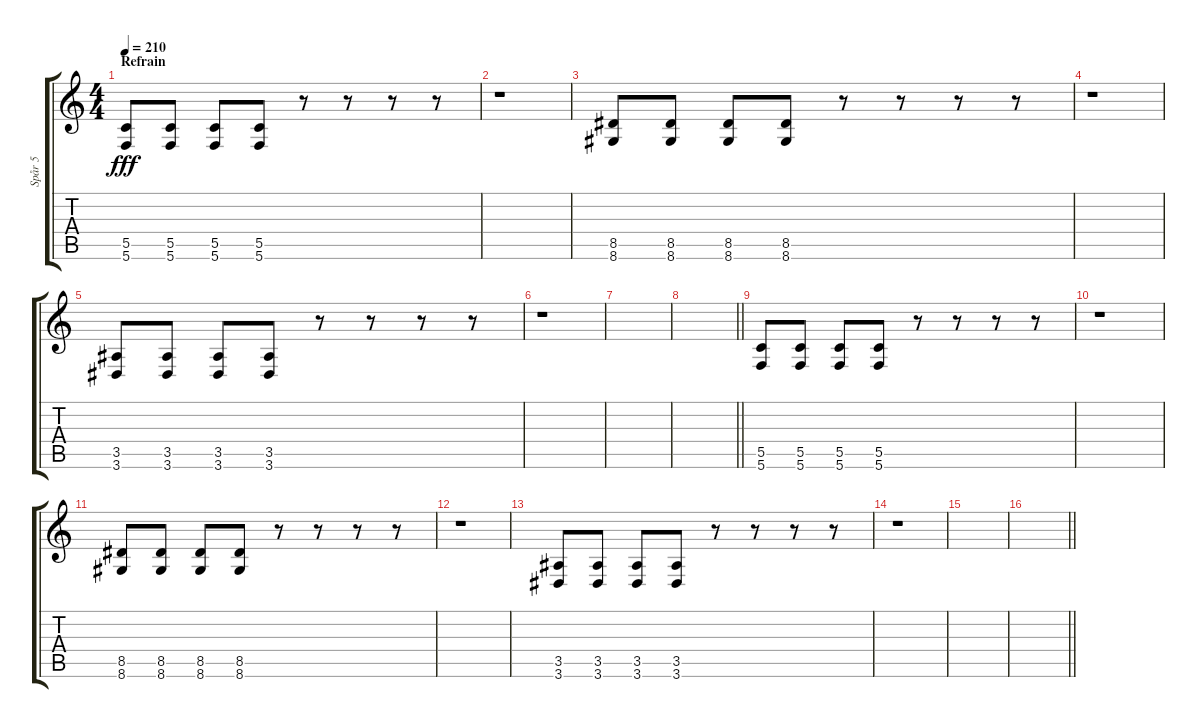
\track ("Spår 5" "Spår 5") {instrument distortionguitar}
\staff {score tabs}
\tuning (D4 A3 F3 C3 G2 C2) {hide}
\ts (4 4)
\section ("" "Refrain")
\tempo 210
\clef g2
\ks c
(5.5 5.6).8{dy fff} (5.5 5.6).8 (5.5 5.6).8 (5.5 5.6).8 r.8 r.8 r.8 r.8 |
r.1 |
(8.5 8.6).8 (8.5 8.6).8 (8.5 8.6).8 (8.5 8.6).8 r.8 r.8 r.8 r.8 |
r.1 |
(3.5 3.6).8 (3.5 3.6).8 (3.5 3.6).8 (3.5 3.6).8 r.8 r.8 r.8 r.8 |
r.1 |
|
\barLineRight lightlight
|
(5.5 5.6).8 (5.5 5.6).8 (5.5 5.6).8 (5.5 5.6).8 r.8 r.8 r.8 r.8 |
r.1 |
(8.5 8.6).8 (8.5 8.6).8 (8.5 8.6).8 (8.5 8.6).8 r.8 r.8 r.8 r.8 |
r.1 |
(3.5 3.6).8 (3.5 3.6).8 (3.5 3.6).8 (3.5 3.6).8 r.8 r.8 r.8 r.8 |
r.1 |
|
\barLineRight lightlight
